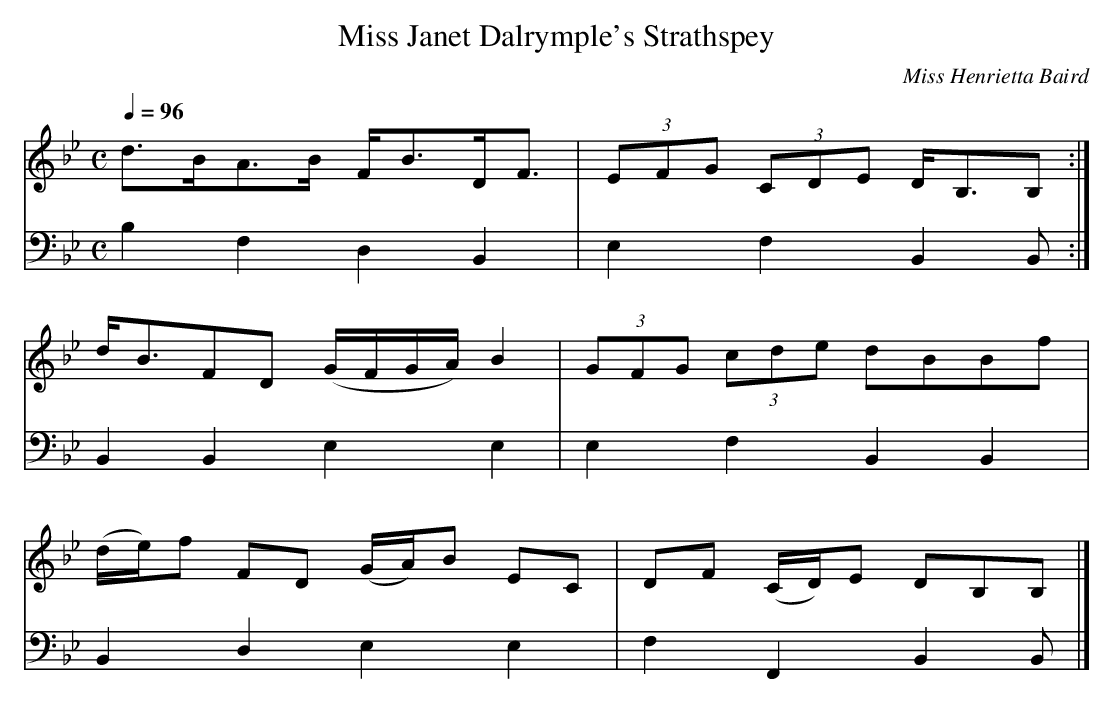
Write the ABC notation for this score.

X:1
T:Miss Janet Dalrymple's Strathspey
C:Miss Henrietta Baird
M:C
L:1/8
V:1
V:2 bass
Q:1/4=96
K:Bb
V:1 f|d<B   TB2   F<BD<B         |  d>B   c/B/A/G/  A<c cd/e/|\
      d>BA>B      F<BD<F         |(3EFG (3CDE       D<B,B,  :|
V:2 z|B,,2   B,,2 B,,2       B,,2|  D,2   E,2       F,2 A,2  |\
      B,2    F,2  D,2        B,,2|  E,2   F,2       B,,2B,, :|
V:1 f|d<Bd<f     (e/d/e/f/) Tg2  |  c<F  (e/d/c/B/) Ac  cf/e/|\
      d<BFD      (G/F/G/A/)  B2  |(3GFG (3cde       dBBf     |
V:2 z|B,,2   B,2  G,2        E,2 |  A,,2  B,,2      F,,2F,2  |\
      B,,2   B,,2 E,2        E,2 |  E,2   F,2       B,,2B,,2 |
V:1  (d/e/f) g<e (c/d/e)     f<A |  BG   (e/d/)c/B/ Acce     |\
     (d/e/)f FD  (G/A/)B     EC  |  DF   (C/D/)E    DB,B,   |]
V:2   B,,2   E,2  A,,2       D,2 |  G,,2  C,2       F,2 F,,2 |\
      B,,2   D,2  E,2        E,2 |  F,2   F,,2      B,,2B,, |]
